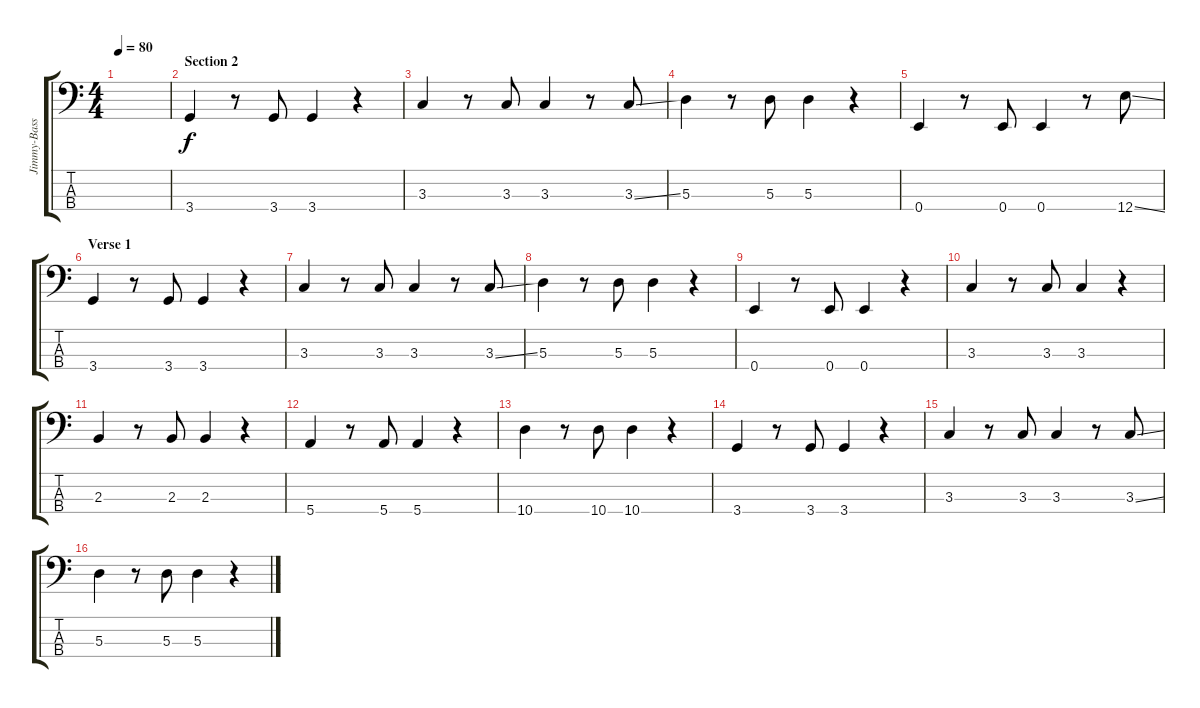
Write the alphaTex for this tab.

\track ("Jimmy-Bass Guitar" "Jimmy-Bass") {instrument fretlessbass}
\staff {score tabs}
\tuning (G2 D2 A1 E1) {hide}
\ts (4 4)
\tempo 80
\clef f4
\ks c
|
\section ("" "Section 2")
3.4.4 r.8 3.4.8 3.4.4 r.4 |
3.3.4 r.8 3.3.8 3.3.4 r.8 3.3{ss}.8 |
5.3.4 r.8 5.3.8 5.3.4 r.4 |
0.4.4 r.8 0.4.8 0.4.4 r.8 12.4{ss}.8 |
\section ("" "Verse 1")
3.4.4 r.8 3.4.8 3.4.4 r.4 |
3.3.4 r.8 3.3.8 3.3.4 r.8 3.3{ss}.8 |
5.3.4 r.8 5.3.8 5.3.4 r.4 |
0.4.4 r.8 0.4.8 0.4.4 r.4 |
3.3.4 r.8 3.3.8 3.3.4 r.4 |
2.3.4 r.8 2.3.8 2.3.4 r.4 |
5.4.4 r.8 5.4.8 5.4.4 r.4 |
10.4.4 r.8 10.4.8 10.4.4 r.4 |
3.4.4 r.8 3.4.8 3.4.4 r.4 |
3.3.4 r.8 3.3.8 3.3.4 r.8 3.3{ss}.8 |
5.3.4 r.8 5.3.8 5.3.4 r.4
